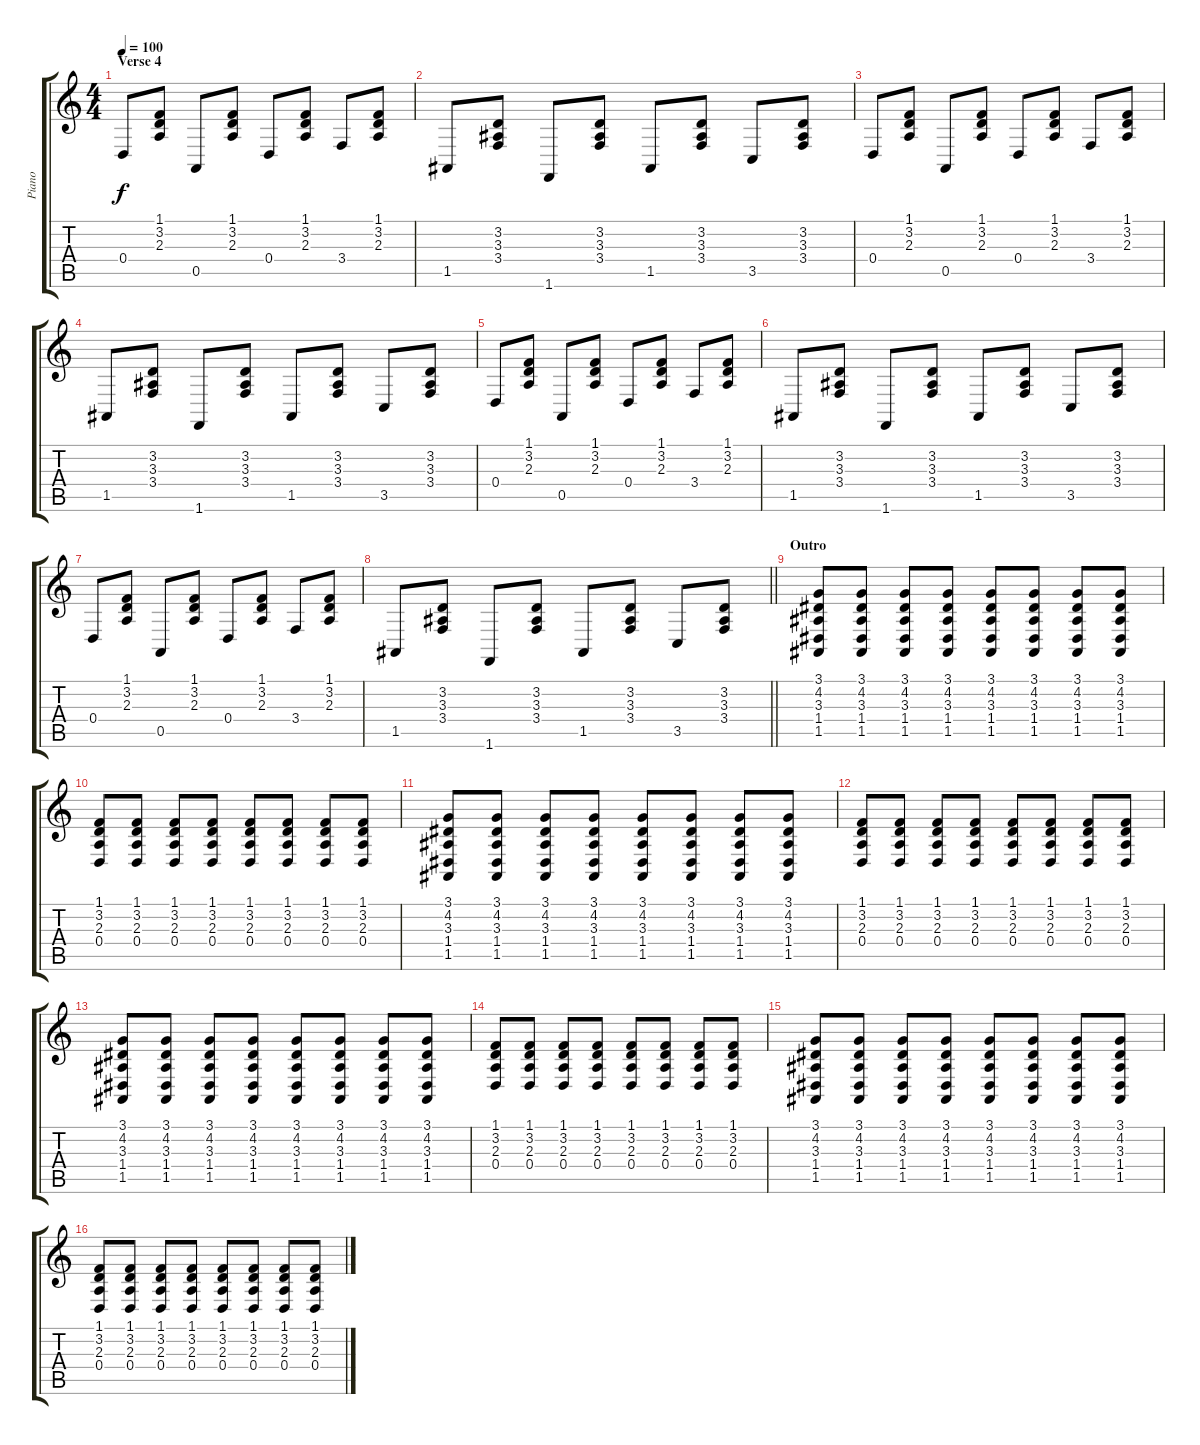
\track ("Piano" "Piano") {instrument brightacousticpiano}
\staff {score tabs}
\tuning (E4 B3 G3 D3 A2 E2) {hide}
\ts (4 4)
\section ("" "Verse 4")
\tempo 100
\clef g2
\ks c
0.4.8{dy f} (1.1 3.2 2.3).8 0.5.8 (1.1 3.2 2.3).8 0.4.8 (1.1 3.2 2.3).8 3.4.8 (1.1 3.2 2.3).8 |
1.5.8 (3.2 3.3 3.4).8 1.6.8 (3.2 3.3 3.4).8 1.5.8 (3.2 3.3 3.4).8 3.5.8 (3.2 3.3 3.4).8 |
0.4.8 (1.1 3.2 2.3).8 0.5.8 (1.1 3.2 2.3).8 0.4.8 (1.1 3.2 2.3).8 3.4.8 (1.1 3.2 2.3).8 |
1.5.8 (3.2 3.3 3.4).8 1.6.8 (3.2 3.3 3.4).8 1.5.8 (3.2 3.3 3.4).8 3.5.8 (3.2 3.3 3.4).8 |
0.4.8 (1.1 3.2 2.3).8 0.5.8 (1.1 3.2 2.3).8 0.4.8 (1.1 3.2 2.3).8 3.4.8 (1.1 3.2 2.3).8 |
1.5.8 (3.2 3.3 3.4).8 1.6.8 (3.2 3.3 3.4).8 1.5.8 (3.2 3.3 3.4).8 3.5.8 (3.2 3.3 3.4).8 |
0.4.8 (1.1 3.2 2.3).8 0.5.8 (1.1 3.2 2.3).8 0.4.8 (1.1 3.2 2.3).8 3.4.8 (1.1 3.2 2.3).8 |
\barLineRight lightlight
1.5.8 (3.2 3.3 3.4).8 1.6.8 (3.2 3.3 3.4).8 1.5.8 (3.2 3.3 3.4).8 3.5.8 (3.2 3.3 3.4).8 |
\section ("" "Outro")
(3.1 4.2 3.3 1.4 1.5).8 (3.1 4.2 3.3 1.4 1.5).8 (3.1 4.2 3.3 1.4 1.5).8 (3.1 4.2 3.3 1.4 1.5).8 (3.1 4.2 3.3 1.4 1.5).8 (3.1 4.2 3.3 1.4 1.5).8 (3.1 4.2 3.3 1.4 1.5).8 (3.1 4.2 3.3 1.4 1.5).8 |
(1.1 3.2 2.3 0.4).8 (1.1 3.2 2.3 0.4).8 (1.1 3.2 2.3 0.4).8 (1.1 3.2 2.3 0.4).8 (1.1 3.2 2.3 0.4).8 (1.1 3.2 2.3 0.4).8 (1.1 3.2 2.3 0.4).8 (1.1 3.2 2.3 0.4).8 |
(3.1 4.2 3.3 1.4 1.5).8 (3.1 4.2 3.3 1.4 1.5).8 (3.1 4.2 3.3 1.4 1.5).8 (3.1 4.2 3.3 1.4 1.5).8 (3.1 4.2 3.3 1.4 1.5).8 (3.1 4.2 3.3 1.4 1.5).8 (3.1 4.2 3.3 1.4 1.5).8 (3.1 4.2 3.3 1.4 1.5).8 |
(1.1 3.2 2.3 0.4).8 (1.1 3.2 2.3 0.4).8 (1.1 3.2 2.3 0.4).8 (1.1 3.2 2.3 0.4).8 (1.1 3.2 2.3 0.4).8 (1.1 3.2 2.3 0.4).8 (1.1 3.2 2.3 0.4).8 (1.1 3.2 2.3 0.4).8 |
(3.1 4.2 3.3 1.4 1.5).8 (3.1 4.2 3.3 1.4 1.5).8 (3.1 4.2 3.3 1.4 1.5).8 (3.1 4.2 3.3 1.4 1.5).8 (3.1 4.2 3.3 1.4 1.5).8 (3.1 4.2 3.3 1.4 1.5).8 (3.1 4.2 3.3 1.4 1.5).8 (3.1 4.2 3.3 1.4 1.5).8 |
(1.1 3.2 2.3 0.4).8 (1.1 3.2 2.3 0.4).8 (1.1 3.2 2.3 0.4).8 (1.1 3.2 2.3 0.4).8 (1.1 3.2 2.3 0.4).8 (1.1 3.2 2.3 0.4).8 (1.1 3.2 2.3 0.4).8 (1.1 3.2 2.3 0.4).8 |
(3.1 4.2 3.3 1.4 1.5).8 (3.1 4.2 3.3 1.4 1.5).8 (3.1 4.2 3.3 1.4 1.5).8 (3.1 4.2 3.3 1.4 1.5).8 (3.1 4.2 3.3 1.4 1.5).8 (3.1 4.2 3.3 1.4 1.5).8 (3.1 4.2 3.3 1.4 1.5).8 (3.1 4.2 3.3 1.4 1.5).8 |
(1.1 3.2 2.3 0.4).8 (1.1 3.2 2.3 0.4).8 (1.1 3.2 2.3 0.4).8 (1.1 3.2 2.3 0.4).8 (1.1 3.2 2.3 0.4).8 (1.1 3.2 2.3 0.4).8 (1.1 3.2 2.3 0.4).8 (1.1 3.2 2.3 0.4).8
